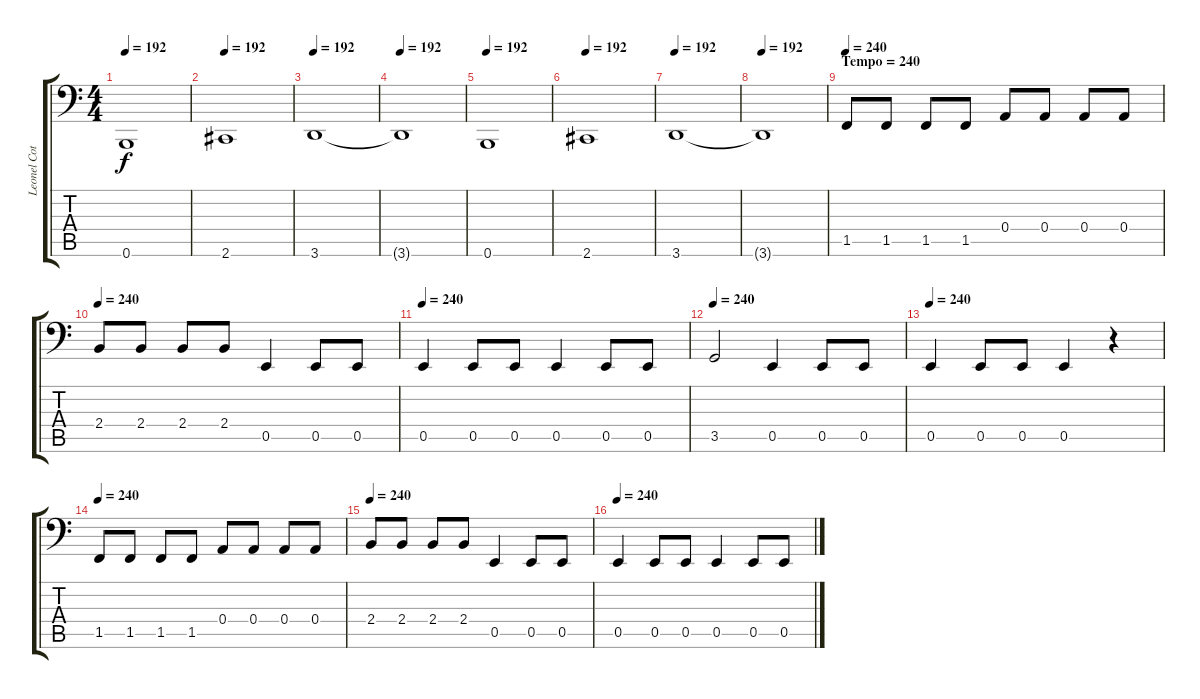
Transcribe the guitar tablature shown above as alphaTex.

\track ("Leonel Cota" "Leonel Cot") {instrument electricbasspick}
\staff {score tabs}
\tuning (C3 G2 D2 A1 E1 B0) {hide}
\ts (4 4)
\tempo 192
\clef f4
\ks c
0.6.1{dy f} |
\tempo 192
2.6.1 |
\tempo 192
3.6.1 |
\tempo 192
3.6{t}.1 |
\tempo 192
0.6.1 |
\tempo 192
2.6.1 |
\tempo 192
3.6.1 |
\tempo 192
3.6{t}.1 |
\section ("" "Tempo = 240")
\tempo 240
1.5.8 1.5.8 1.5.8 1.5.8 0.4.8 0.4.8 0.4.8 0.4.8 |
\tempo 240
2.4.8 2.4.8 2.4.8 2.4.8 0.5.4 0.5.8 0.5.8 |
\tempo 240
0.5.4 0.5.8 0.5.8 0.5.4 0.5.8 0.5.8 |
\tempo 240
3.5.2 0.5.4 0.5.8 0.5.8 |
\tempo 240
0.5.4 0.5.8 0.5.8 0.5.4 r.4 |
\tempo 240
1.5.8 1.5.8 1.5.8 1.5.8 0.4.8 0.4.8 0.4.8 0.4.8 |
\tempo 240
2.4.8 2.4.8 2.4.8 2.4.8 0.5.4 0.5.8 0.5.8 |
\tempo 240
0.5.4 0.5.8 0.5.8 0.5.4 0.5.8 0.5.8
